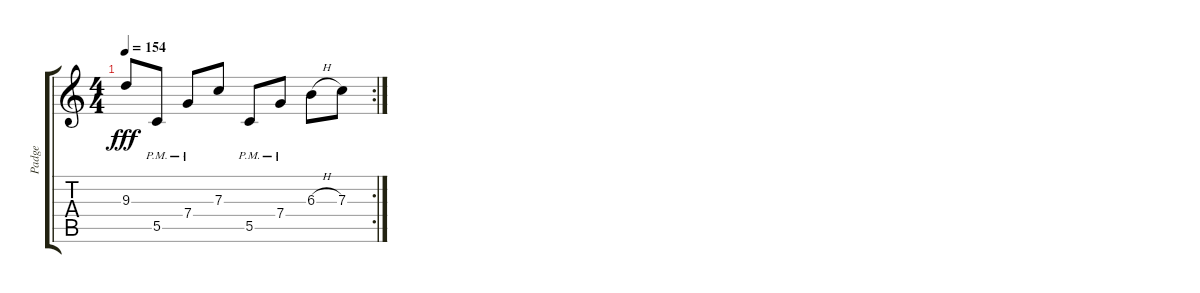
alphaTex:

\track ("Padge" "Padge") {instrument overdrivenguitar}
\staff {score tabs}
\tuning (D4 A3 F3 C3 G2 C2) {hide}
\rc 2
\ts (4 4)
\tempo 154
\clef g2
\ks c
9.3.8{dy fff} 5.5{pm}.8 7.4{pm}.8 7.3.8 5.5{pm}.8 7.4{pm}.8 6.3{h}.8 7.3.8
